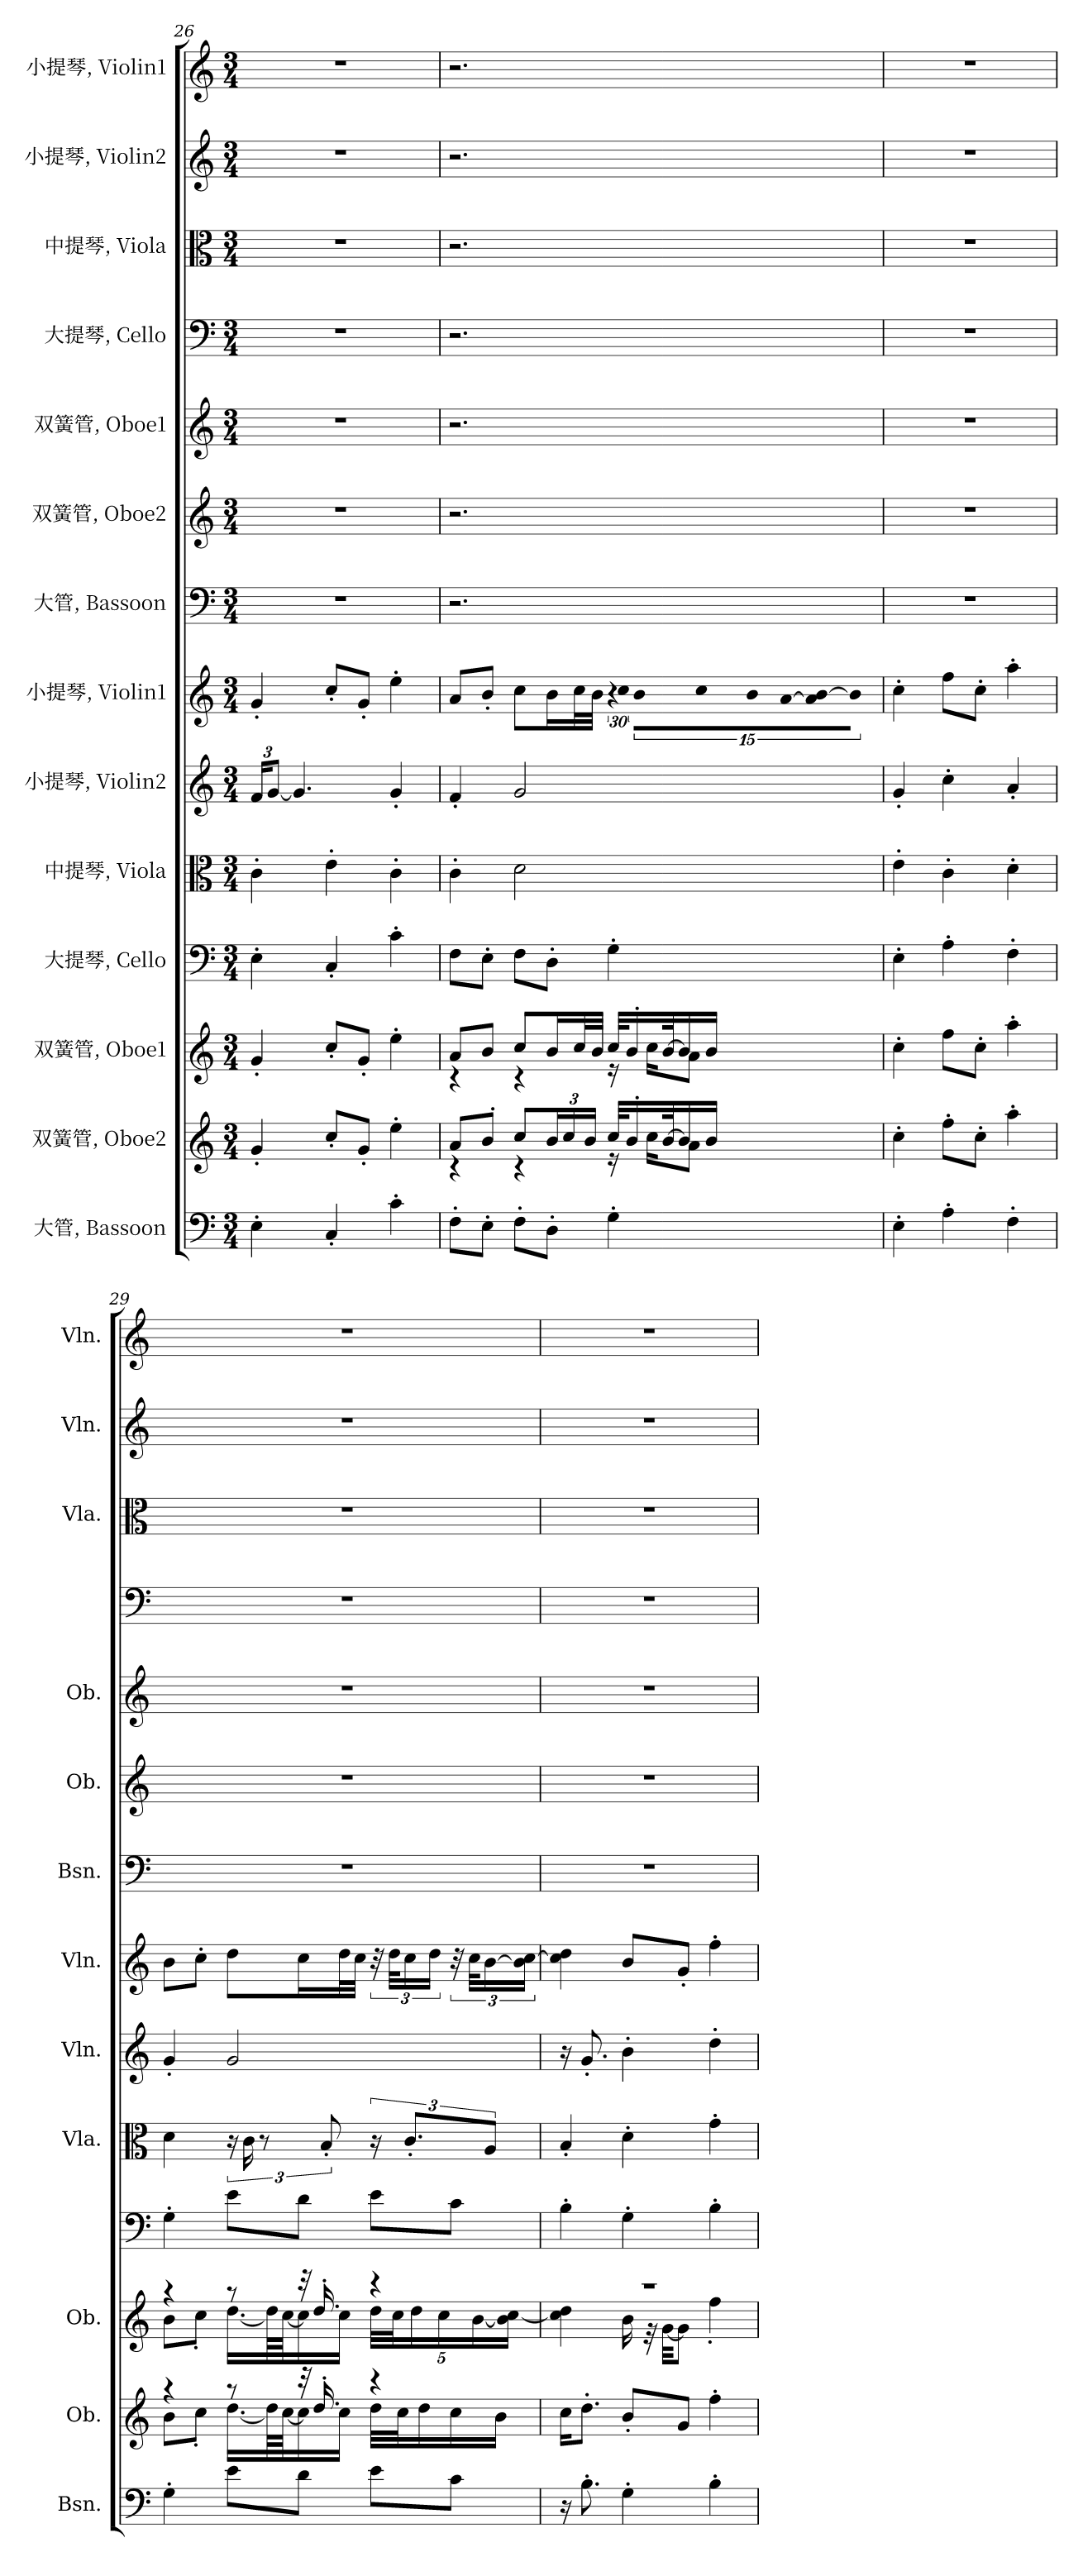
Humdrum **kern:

**kern	**kern	**kern	**kern	**kern	**kern	**kern	**kern	**kern	**kern	**kern	**kern	**kern	**kern
*part14	*part13	*part12	*part11	*part10	*part9	*part8	*part7	*part6	*part5	*part4	*part3	*part2	*part1
*staff14	*staff13	*staff12	*staff11	*staff10	*staff9	*staff8	*staff7	*staff6	*staff5	*staff4	*staff3	*staff2	*staff1
*I"大管, Bassoon	*I"双簧管, Oboe2	*I"双簧管, Oboe1	*I"大提琴, Cello	*I"中提琴, Viola	*I"小提琴, Violin2	*I"小提琴, Violin1	*I"大管, Bassoon	*I"双簧管, Oboe2	*I"双簧管, Oboe1	*I"大提琴, Cello	*I"中提琴, Viola	*I"小提琴, Violin2	*I"小提琴, Violin1
*I'Bsn.	*I'Ob.	*I'Ob.	*	*I'Vla.	*I'Vln.	*I'Vln.	*I'Bsn.	*I'Ob.	*I'Ob.	*	*I'Vla.	*I'Vln.	*I'Vln.
*clefF4	*clefG2	*clefG2	*clefF4	*clefC3	*clefG2	*clefG2	*clefF4	*clefG2	*clefG2	*clefF4	*clefC3	*clefG2	*clefG2
*k[]	*k[]	*k[]	*k[]	*k[]	*k[]	*k[]	*k[]	*k[]	*k[]	*k[]	*k[]	*k[]	*k[]
*M3/4	*M3/4	*M3/4	*M3/4	*M3/4	*M3/4	*M3/4	*M3/4	*M3/4	*M3/4	*M3/4	*M3/4	*M3/4	*M3/4
*	*	*	*	*	*Xbrackettup	*	*	*	*	*	*	*	*
=26	=26	=26	=26	=26	=26	=26	=26	=26	=26	=26	=26	=26	=26
4E'\	4g'/	4g'/	4E'\	4c'\	24f/KL	4g'/	2.r	2.r	2.r	2.r	2.r	2.r	2.r
.	.	.	.	.	[12g/J	.	.	.	.	.	.	.	.
.	.	.	.	.	4.g/]	.	.	.	.	.	.	.	.
4C'/	8cc'/L	8cc'/L	4C'/	4e'\	.	8cc'/L	.	.	.	.	.	.	.
.	8g'/J	8g'/J	.	.	.	8g'/J	.	.	.	.	.	.	.
4c'\	4ee'\	4ee'\	4c'\	4c'\	4g'/	4ee'\	.	.	.	.	.	.	.
!!LO:PB:g=z
=27	=27	=27	=27	=27	=27	=27	=27	=27	=27	=27	=27	=27	=27
*	*^	*^	*	*	*	*	*	*	*	*	*	*	*
8F'\L	8a/L	4r	8a/L	4r	8F\L	4c'\	4f'/	8a/L	2.r	2.r	2.r	2.r	2.r	2.r	2.r
8E'\J	8b'/J	.	8b/J	.	8E'\J	.	.	8b'/J	.	.	.	.	.	.	.
8F'\L	8cc/L	4r	8cc/L	4r	8F\L	2d\	2g/	8cc\L	.	.	.	.	.	.	.
*	*Xbrackettup	*	*	*	*	*	*	*	*	*	*	*	*	*	*
8D'\J	24b/L	.	16b/L	.	8D'\J	.	.	16b\L	.	.	.	.	.	.	.
.	24cc/	.	.	.	.	.	.	.	.	.	.	.	.	.	.
.	.	.	32cc/L	.	.	.	.	32cc\L	.	.	.	.	.	.	.
.	24b/JJ	.	.	.	.	.	.	.	.	.	.	.	.	.	.
.	.	.	32b/JJJ	.	.	.	.	32b\JJJ	.	.	.	.	.	.	.
!	!	!	!	!	!	!	!	!LO:N:vis=64	!	!	!	!	!	!	!
4G'\	32cc/KLL	16r	32cc/KLL	16r	4G'\	.	.	960%17r	.	.	.	.	.	.	.
!	!	!	!	!	!	!	!	!LO:N:vis=256%9	!	!	!	!	!	!	!
.	.	.	.	.	.	.	.	960%17cc\	.	.	.	.	.	.	.
.	16b'/	.	16b'/	.	.	.	.	.	.	.	.	.	.	.	.
.	.	.	.	.	.	.	.	1920ryy	.	.	.	.	.	.	.
!	!	!	!	!	!	!	!	!LO:N:vis=32	!	!	!	!	!	!	!
.	.	.	.	.	.	.	.	640%23b\LLL	.	.	.	.	.	.	.
.	.	16cc\KL	.	16cc\KL	.	.	.	.	.	.	.	.	.	.	.
!	!	!	!	!	!	!	!	!LO:N:vis=32	!	!	!	!	!	!	!
.	.	.	.	.	.	.	.	640%23cc\	.	.	.	.	.	.	.
.	[32b/K	.	[32b/K	.	.	.	.	.	.	.	.	.	.	.	.
!	!	!	!	!	!	!	!	!LO:N:vis=32	!	!	!	!	!	!	!
.	.	.	.	.	.	.	.	640%23b\	.	.	.	.	.	.	.
.	16b/]	8a\J	16b/]	8a\J	.	.	.	.	.	.	.	.	.	.	.
!	!	!	!	!	!	!	!	!LO:N:vis=32	!	!	!	!	!	!	!
.	.	.	.	.	.	.	.	[640%23a\	.	.	.	.	.	.	.
!	!	!	!	!	!	!	!	!LO:N:vis=32	!	!	!	!	!	!	!
.	.	.	.	.	.	.	.	640%23a\] [640%23b\	.	.	.	.	.	.	.
.	16b/JJ	.	16b/JJ	.	.	.	.	.	.	.	.	.	.	.	.
!	!	!	!	!	!	!	!	!LO:N:vis=32	!	!	!	!	!	!	!
.	.	.	.	.	.	.	.	640%23b\JJJ]	.	.	.	.	.	.	.
640ryy	640ryy	640ryy	640ryy	640ryy	640ryy	640ryy	640ryy	.	640ryy	640ryy	640ryy	640ryy	640ryy	640ryy	640ryy
*	*v	*v	*	*	*	*	*	*	*	*	*	*	*	*	*
*	*	*v	*v	*	*	*	*	*	*	*	*	*	*	*
=28	=28	=28	=28	=28	=28	=28	=28	=28	=28	=28	=28	=28	=28
4E'\	4cc'\	4cc'\	4E'\	4e'\	4g'/	4cc'\	2.r	2.r	2.r	2.r	2.r	2.r	2.r
4A'\	8ff'\L	8ff\L	4A'\	4c'\	4cc'\	8ff\L	.	.	.	.	.	.	.
.	8cc'\J	8cc'\J	.	.	.	8cc'\J	.	.	.	.	.	.	.
4F'\	4aa'\	4aa'\	4F'\	4d'\	4a'/	4aa'\	.	.	.	.	.	.	.
=29	=29	=29	=29	=29	=29	=29	=29	=29	=29	=29	=29	=29	=29
*	*^	*^	*	*	*	*	*	*	*	*	*	*	*
4G'\	4r	8b\L	4r	8b\L	4G'\	4d\	4g'/	8b\L	2.r	2.r	2.r	2.r	2.r	2.r	2.r
.	.	8cc'\J	.	8cc'\J	.	.	.	8cc'\J	.	.	.	.	.	.	.
8e\L	8r	[16.dd\LL	8r	[16.dd\LL	8e\L	24r	2g/	8dd\L	.	.	.	.	.	.	.
.	.	.	.	.	.	24c\	.	.	.	.	.	.	.	.	.
.	.	.	.	.	.	12r	.	.	.	.	.	.	.	.	.
.	.	64dd\LL]	.	64dd\LL]	.	.	.	.	.	.	.	.	.	.	.
.	.	[64cc\JJ	.	[64cc\JJ	.	.	.	.	.	.	.	.	.	.	.
8d\J	32r	16cc\]	32r	16cc\]	8d\J	.	.	16cc\L	.	.	.	.	.	.	.
.	16.dd'/	.	16.dd'/	.	.	.	.	.	.	.	.	.	.	.	.
.	.	.	.	.	.	12B'/	.	.	.	.	.	.	.	.	.
.	.	16cc\JJ	.	16cc\JJ	.	.	.	32dd\L	.	.	.	.	.	.	.
.	.	.	.	.	.	.	.	32cc\JJJ	.	.	.	.	.	.	.
*	*	*	*	*Xbrackettup	*	*	*	*	*	*	*	*	*	*	*
8e\L	4r	32dd\LLL	4r	40dd\LLL	8e\L	24r	.	48r	.	.	.	.	.	.	.
.	.	.	.	.	.	.	.	48dd\KLL	.	.	.	.	.	.	.
.	.	.	.	40cc\J	.	.	.	.	.	.	.	.	.	.	.
.	.	32cc\J	.	.	.	.	.	.	.	.	.	.	.	.	.
.	.	.	.	.	.	12.c'/L	.	24cc\	.	.	.	.	.	.	.
.	.	.	.	20dd\	.	.	.	.	.	.	.	.	.	.	.
.	.	16dd\	.	.	.	.	.	.	.	.	.	.	.	.	.
.	.	.	.	.	.	.	.	24dd\JJ	.	.	.	.	.	.	.
.	.	.	.	20cc\	.	.	.	.	.	.	.	.	.	.	.
8c\J	.	16cc\	.	.	8c\J	.	.	48r	.	.	.	.	.	.	.
.	.	.	.	.	.	.	.	48cc\KLL	.	.	.	.	.	.	.
.	.	.	.	[20b\	.	.	.	.	.	.	.	.	.	.	.
.	.	.	.	.	.	12A/J	.	[24b\	.	.	.	.	.	.	.
.	.	16b\JJ	.	.	.	.	.	.	.	.	.	.	.	.	.
.	.	.	.	20b\] [20cc\JJ	.	.	.	.	.	.	.	.	.	.	.
.	.	.	.	.	.	.	.	24b\] [24cc\JJ	.	.	.	.	.	.	.
*	*v	*v	*	*	*	*	*	*	*	*	*	*	*	*	*
!!LO:PB:g=z
=30	=30	=30	=30	=30	=30	=30	=30	=30	=30	=30	=30	=30	=30	=30
16r	16cc\KL	2.r	4cc\] 4dd\	4B'\	4B'/	16r	4cc\] 4dd\	2.r	2.r	2.r	2.r	2.r	2.r	2.r
8.B'\	8.dd'\J	.	.	.	.	8.g'/	.	.	.	.	.	.	.	.
4G'\	8b'/L	.	16b\	4G'\	4d'\	4b'\	8b/L	.	.	.	.	.	.	.
.	.	.	32r	.	.	.	.	.	.	.	.	.	.	.
.	.	.	[32g\KKL	.	.	.	.	.	.	.	.	.	.	.
.	8g/J	.	8g\J]	.	.	.	8g'/J	.	.	.	.	.	.	.
4B'\	4ff'\	.	4ff'\	4B'\	4g'\	4dd'\	4ff'\	.	.	.	.	.	.	.
*	*	*v	*v	*	*	*	*	*	*	*	*	*	*	*
=	=	=	=	=	=	=	=	=	=	=	=	=	=
*-	*-	*-	*-	*-	*-	*-	*-	*-	*-	*-	*-	*-	*-
